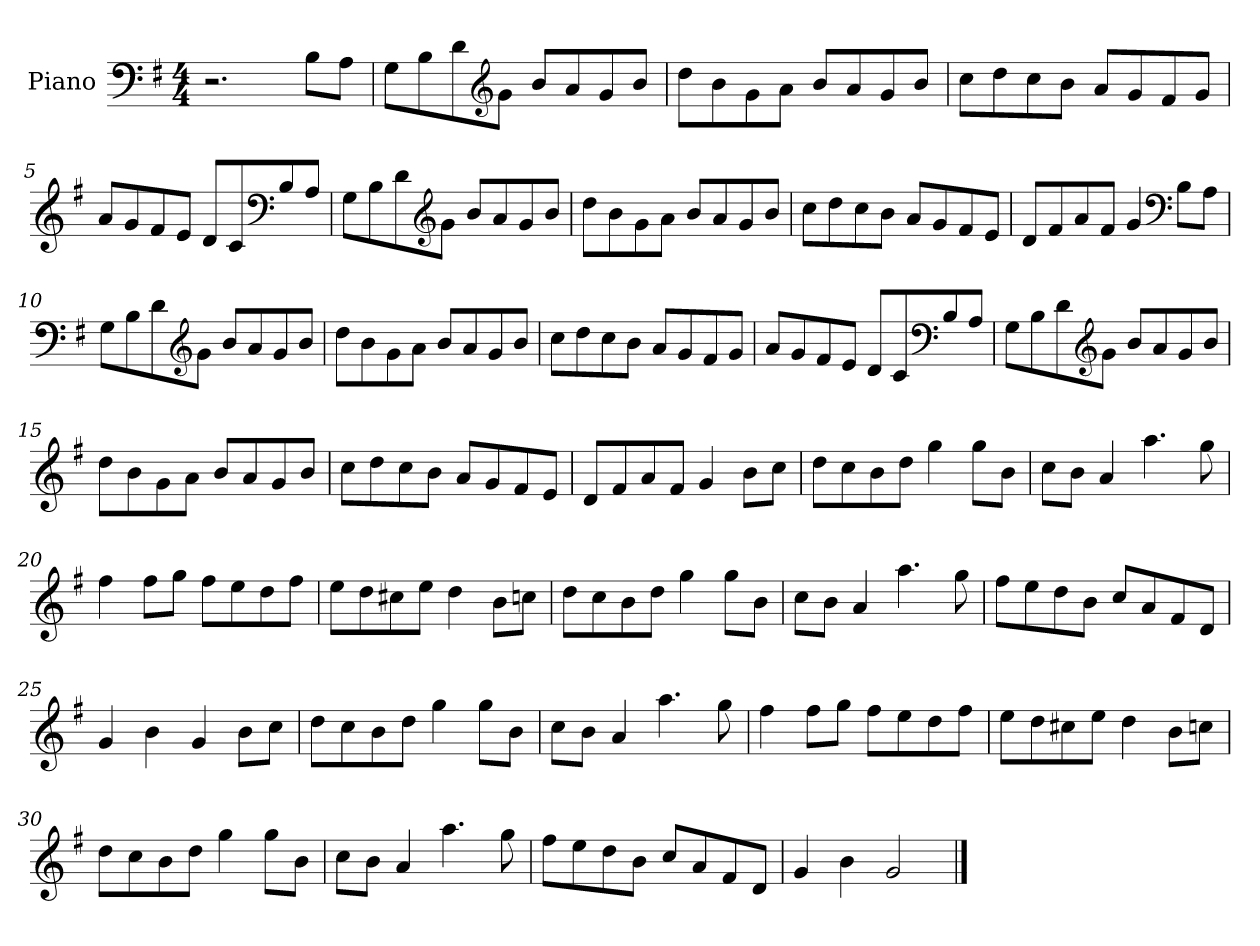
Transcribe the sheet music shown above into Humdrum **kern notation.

**kern
*part1
*staff1
*I"Piano
*I'Pno
*clefF4
*k[f#]
*M4/4
=1
2.r
8B\L
8A\J
=2
8G\L
8B\
8d\
*clefG2
8g\J
8b/L
8a/
8g/
8b/J
=3
8dd\L
8b\
8g\
8a\J
8b/L
8a/
8g/
8b/J
=4
8cc\L
8dd\
8cc\
8b\J
8a/L
8g/
8f#/
8g/J
=5
8a/L
8g/
8f#/
8e/J
8d/L
8c/
*clefF4
8B/
8A/J
=6
8G\L
8B\
8d\
*clefG2
8g\J
8b/L
8a/
8g/
8b/J
=7
8dd\L
8b\
8g\
8a\J
8b/L
8a/
8g/
8b/J
=8
8cc\L
8dd\
8cc\
8b\J
8a/L
8g/
8f#/
8e/J
=9
8d/L
8f#/
8a/
8f#/J
4g/
*clefF4
8B\L
8A\J
=10
8G\L
8B\
8d\
*clefG2
8g\J
8b/L
8a/
8g/
8b/J
=11
8dd\L
8b\
8g\
8a\J
8b/L
8a/
8g/
8b/J
=12
8cc\L
8dd\
8cc\
8b\J
8a/L
8g/
8f#/
8g/J
=13
8a/L
8g/
8f#/
8e/J
8d/L
8c/
*clefF4
8B/
8A/J
=14
8G\L
8B\
8d\
*clefG2
8g\J
8b/L
8a/
8g/
8b/J
=15
8dd\L
8b\
8g\
8a\J
8b/L
8a/
8g/
8b/J
=16
8cc\L
8dd\
8cc\
8b\J
8a/L
8g/
8f#/
8e/J
=17
8d/L
8f#/
8a/
8f#/J
4g/
8b\L
8cc\J
=18
8dd\L
8cc\
8b\
8dd\J
4gg\
8gg\L
8b\J
=19
8cc\L
8b\J
4a/
4.aa\
8gg\
=20
4ff#\
8ff#\L
8gg\J
8ff#\L
8ee\
8dd\
8ff#\J
=21
8ee\L
8dd\
8cc#X\
8ee\J
4dd\
8b\L
8ccn\J
=22
8dd\L
8cc\
8b\
8dd\J
4gg\
8gg\L
8b\J
=23
8cc\L
8b\J
4a/
4.aa\
8gg\
=24
8ff#\L
8ee\
8dd\
8b\J
8cc/L
8a/
8f#/
8d/J
=25
4g/
4b\
4g/
8b\L
8cc\J
=26
8dd\L
8cc\
8b\
8dd\J
4gg\
8gg\L
8b\J
=27
8cc\L
8b\J
4a/
4.aa\
8gg\
=28
4ff#\
8ff#\L
8gg\J
8ff#\L
8ee\
8dd\
8ff#\J
=29
8ee\L
8dd\
8cc#X\
8ee\J
4dd\
8b\L
8ccn\J
=30
8dd\L
8cc\
8b\
8dd\J
4gg\
8gg\L
8b\J
=31
8cc\L
8b\J
4a/
4.aa\
8gg\
=32
8ff#\L
8ee\
8dd\
8b\J
8cc/L
8a/
8f#/
8d/J
=33
4g/
4b\
2g/
==
*-
